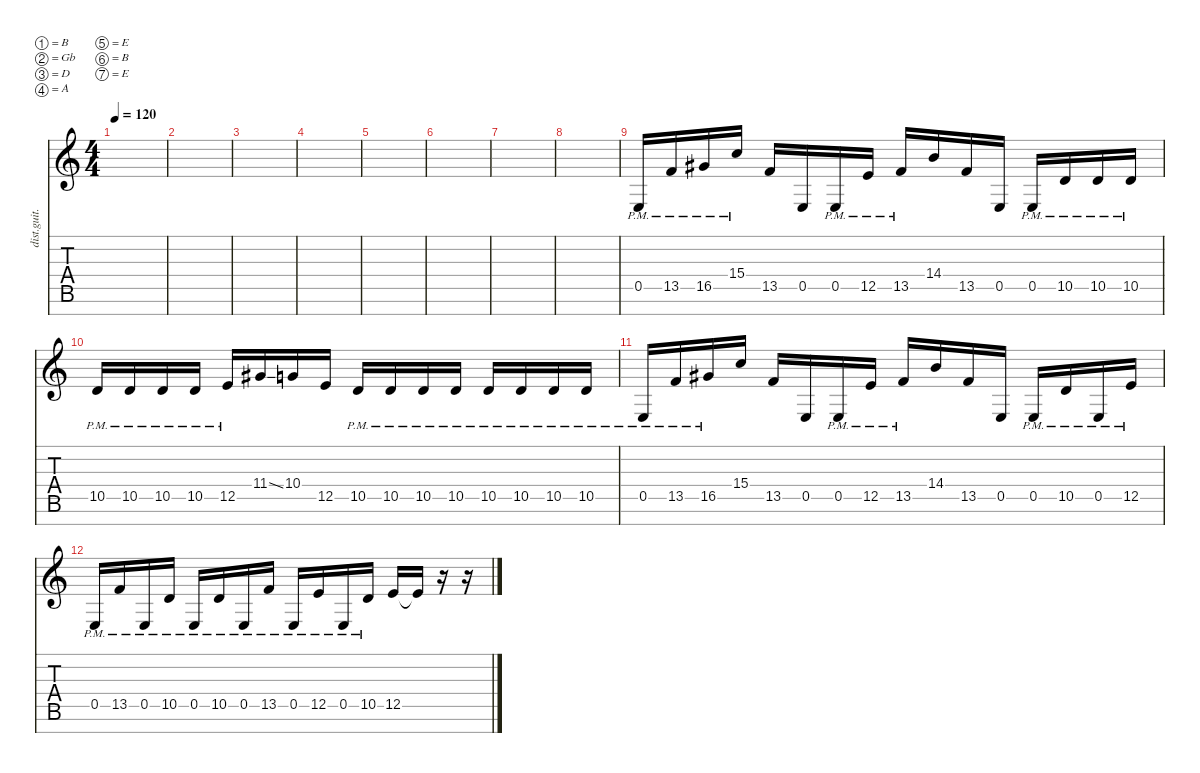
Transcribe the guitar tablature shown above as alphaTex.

\defaultSystemsLayout 4
\hideDynamics
\bracketExtendMode nobrackets
\otherSystemsTrackNameOrientation horizontal
\track ("lead" "dist.guit.") {instrument distortionguitar}
\staff {score tabs}
\tuning (B3 Gb3 D3 A2 E2 B1 E1)
\ts (4 4)
\tempo 120
\clef g2
\ks c
|
|
|
|
|
|
|
|
0.5{pm}.16{beam Up} 13.5{pm}.16{beam Up} 16.5{pm acc #}.16{beam Up} 15.4{pm}.16{beam Up} 13.5.16{beam Up} 0.5.16{beam Up} 0.5{pm}.16{beam Up} 12.5{pm}.16{beam Up} 13.5{pm}.16{beam Up} 14.4.16{beam Up} 13.5.16{beam Up} 0.5.16{beam Up} 0.5{pm}.16{beam Up} 10.5{pm}.16{beam Up} 10.5{pm}.16{beam Up} 10.5{pm}.16{beam Up} |
10.5{pm}.16{beam Up} 10.5{pm}.16{beam Up} 10.5{pm}.16{beam Up} 10.5{pm}.16{beam Up} 12.5{pm}.16{beam Up} 11.4{ss acc #}.16{beam Up} 10.4.16{beam Up} 12.5.16{beam Up} 10.5{pm}.16{beam Up} 10.5{pm}.16{beam Up} 10.5{pm}.16{beam Up} 10.5{pm}.16{beam Up} 10.5{pm}.16{beam Up} 10.5{pm}.16{beam Up} 10.5{pm}.16{beam Up} 10.5{pm}.16{beam Up} |
0.5{pm}.16{beam Up} 13.5{pm}.16{beam Up} 16.5{pm acc #}.16{beam Up} 15.4.16{beam Up} 13.5.16{beam Up} 0.5.16{beam Up} 0.5{pm}.16{beam Up} 12.5{pm}.16{beam Up} 13.5{pm}.16{beam Up} 14.4.16{beam Up} 13.5.16{beam Up} 0.5.16{beam Up} 0.5{pm}.16{beam Up} 10.5{pm}.16{beam Up} 0.5{pm}.16{beam Up} 12.5{pm}.16{beam Up} |
0.5{pm}.16{beam Up} 13.5{pm}.16{beam Up} 0.5{pm}.16{beam Up} 10.5{pm}.16{beam Up} 0.5{pm}.16{beam Up} 10.5{pm}.16{beam Up} 0.5{pm}.16{beam Up} 13.5{pm}.16{beam Up} 0.5{pm}.16{beam Up} 12.5{pm}.16{beam Up} 0.5{pm}.16{beam Up} 10.5{pm}.16{beam Up} 12.5.16{beam Up} 12.5{t}.16{beam Up} r.16{beam Up} r.16{beam Up}
